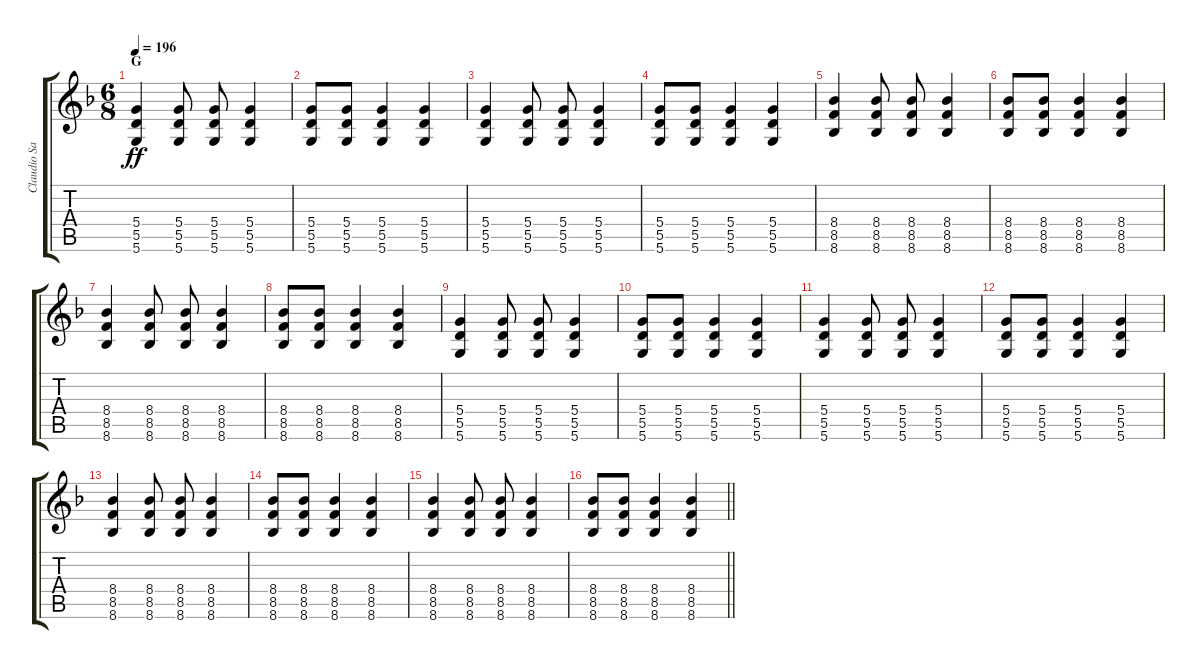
\track ("Claudio Sanchez - Guitar" "Claudio Sa") {instrument distortionguitar}
\staff {score tabs}
\tuning (E4 B3 G3 D3 A2 D2) {hide}
\ts (6 8)
\section ("" "G")
\tempo 196
\clef g2
\ks f
(5.4 5.5 5.6).4{dy ff} (5.4 5.5 5.6).8 (5.4 5.5 5.6).8 (5.4 5.5 5.6).4 |
(5.4 5.5 5.6).8 (5.4 5.5 5.6).8 (5.4 5.5 5.6).4 (5.4 5.5 5.6).4 |
(5.4 5.5 5.6).4 (5.4 5.5 5.6).8 (5.4 5.5 5.6).8 (5.4 5.5 5.6).4 |
(5.4 5.5 5.6).8 (5.4 5.5 5.6).8 (5.4 5.5 5.6).4 (5.4 5.5 5.6).4 |
(8.4 8.5 8.6).4 (8.4 8.5 8.6).8 (8.4 8.5 8.6).8 (8.4 8.5 8.6).4 |
(8.4 8.5 8.6).8 (8.4 8.5 8.6).8 (8.4 8.5 8.6).4 (8.4 8.5 8.6).4 |
(8.4 8.5 8.6).4 (8.4 8.5 8.6).8 (8.4 8.5 8.6).8 (8.4 8.5 8.6).4 |
(8.4 8.5 8.6).8 (8.4 8.5 8.6).8 (8.4 8.5 8.6).4 (8.4 8.5 8.6).4 |
(5.4 5.5 5.6).4 (5.4 5.5 5.6).8 (5.4 5.5 5.6).8 (5.4 5.5 5.6).4 |
(5.4 5.5 5.6).8 (5.4 5.5 5.6).8 (5.4 5.5 5.6).4 (5.4 5.5 5.6).4 |
(5.4 5.5 5.6).4 (5.4 5.5 5.6).8 (5.4 5.5 5.6).8 (5.4 5.5 5.6).4 |
(5.4 5.5 5.6).8 (5.4 5.5 5.6).8 (5.4 5.5 5.6).4 (5.4 5.5 5.6).4 |
(8.4 8.5 8.6).4 (8.4 8.5 8.6).8 (8.4 8.5 8.6).8 (8.4 8.5 8.6).4 |
(8.4 8.5 8.6).8 (8.4 8.5 8.6).8 (8.4 8.5 8.6).4 (8.4 8.5 8.6).4 |
(8.4 8.5 8.6).4 (8.4 8.5 8.6).8 (8.4 8.5 8.6).8 (8.4 8.5 8.6).4 |
\barLineRight lightlight
(8.4 8.5 8.6).8 (8.4 8.5 8.6).8 (8.4 8.5 8.6).4 (8.4 8.5 8.6).4
